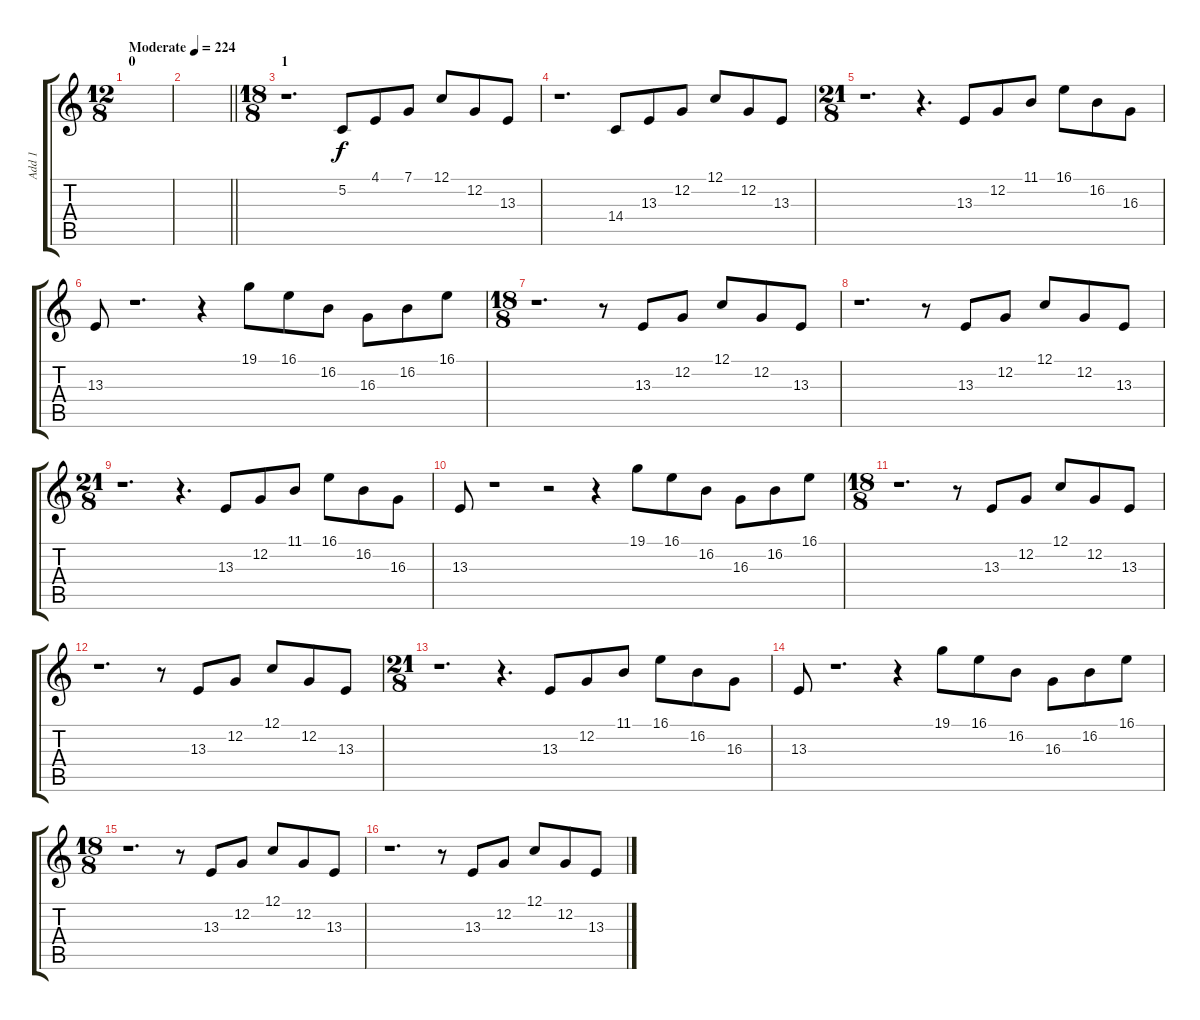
\track ("Add 1" "Add 1") {instrument lead1square}
\staff {score tabs}
\tuning (C4 G3 Eb3 Bb2 F2 C2) {hide}
\ts (12 8)
\section ("" "0")
\tempo (224 "Moderate")
\clef g2
\ks c
|
\barLineRight lightlight
|
\ts (18 8)
\section ("" "1")
r.1{d instrument lead1square} 5.2.8 4.1.8 7.1.8 12.1.8 12.2.8 13.3.8 |
r.1{d} 14.4.8 13.3.8 12.2.8 12.1.8 12.2.8 13.3.8 |
\ts (21 8)
r.1{d} r.4{d} 13.3.8 12.2.8 11.1.8 16.1.8 16.2.8 16.3.8 |
13.3.8 r.1{d} r.4 19.1.8 16.1.8 16.2.8 16.3.8 16.2.8 16.1.8 |
\ts (18 8)
r.1{d} r.8 13.3.8 12.2.8 12.1.8 12.2.8 13.3.8 |
r.1{d} r.8 13.3.8 12.2.8 12.1.8 12.2.8 13.3.8 |
\ts (21 8)
r.1{d} r.4{d} 13.3.8 12.2.8 11.1.8 16.1.8 16.2.8 16.3.8 |
13.3.8 r.1 r.2 r.4 19.1.8 16.1.8 16.2.8 16.3.8 16.2.8 16.1.8 |
\ts (18 8)
r.1{d} r.8 13.3.8 12.2.8 12.1.8 12.2.8 13.3.8 |
r.1{d} r.8 13.3.8 12.2.8 12.1.8 12.2.8 13.3.8 |
\ts (21 8)
r.1{d} r.4{d} 13.3.8 12.2.8 11.1.8 16.1.8 16.2.8 16.3.8 |
13.3.8 r.1{d} r.4 19.1.8 16.1.8 16.2.8 16.3.8 16.2.8 16.1.8 |
\ts (18 8)
r.1{d} r.8 13.3.8 12.2.8 12.1.8 12.2.8 13.3.8 |
r.1{d} r.8 13.3.8 12.2.8 12.1.8 12.2.8 13.3.8
